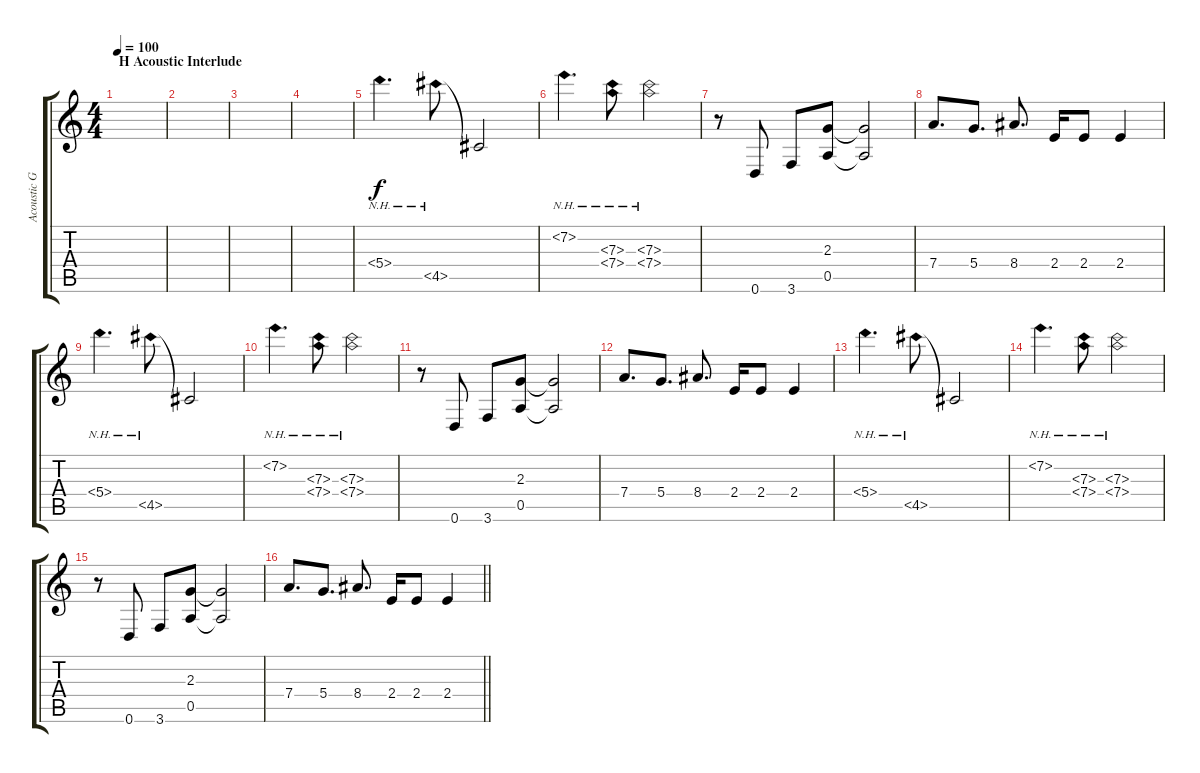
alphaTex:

\track ("Acoustic Guitar" "Acoustic G") {instrument acousticguitarsteel}
\staff {score tabs}
\tuning (E4 A3 F3 D3 A2 D2) {hide}
\ts (4 4)
\section ("" "H Acoustic Interlude")
\tempo 100
\clef g2
\ks c
|
|
|
|
5.4{nh}.4{d} 4.5{nh}.8 4.5{t}.2 |
7.2{nh}.4{d} (7.3{nh} 7.4{nh}).8 (7.3{nh} 7.4{nh}).2 |
r.8 0.6.8 3.6.8 (2.3 0.5).8 (2.3{t} 0.5{t}).2 |
7.4.8{d} 5.4.8{d} 8.4.8{d} 2.4.16 2.4.8 2.4.4 |
5.4{nh}.4{d} 4.5{nh}.8 4.5{t}.2 |
7.2{nh}.4{d} (7.3{nh} 7.4{nh}).8 (7.3{nh} 7.4{nh}).2 |
r.8 0.6.8 3.6.8 (2.3 0.5).8 (2.3{t} 0.5{t}).2 |
7.4.8{d} 5.4.8{d} 8.4.8{d} 2.4.16 2.4.8 2.4.4 |
5.4{nh}.4{d} 4.5{nh}.8 4.5{t}.2 |
7.2{nh}.4{d} (7.3{nh} 7.4{nh}).8 (7.3{nh} 7.4{nh}).2 |
r.8 0.6.8 3.6.8 (2.3 0.5).8 (2.3{t} 0.5{t}).2 |
\barLineRight lightlight
7.4.8{d} 5.4.8{d} 8.4.8{d} 2.4.16 2.4.8 2.4.4
